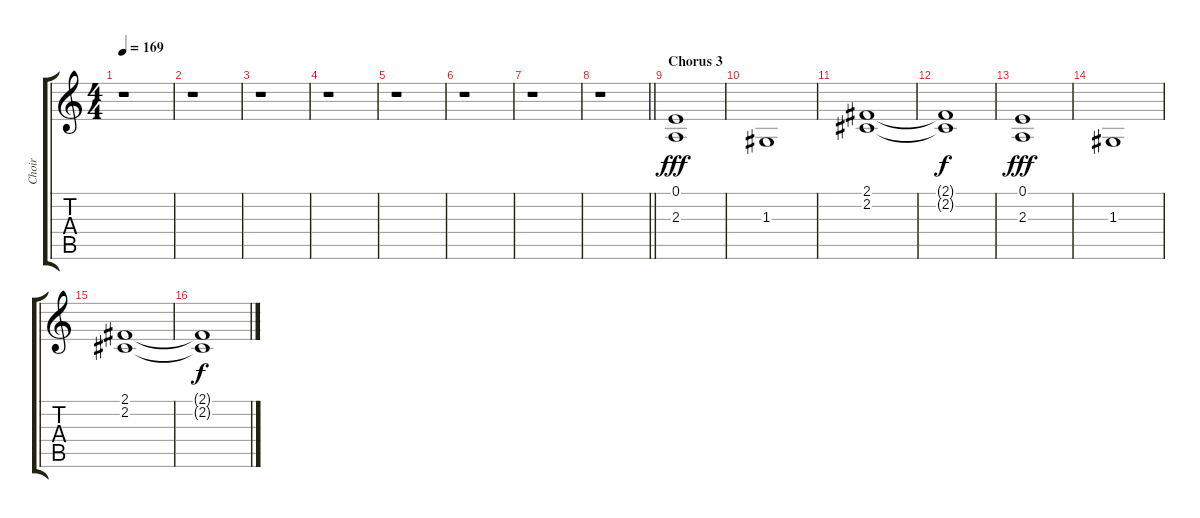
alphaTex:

\track ("Choir" "Choir") {instrument choiraahs}
\staff {score tabs}
\tuning (E4 B3 G3 D3 A2 E2) {hide}
\ts (4 4)
\tempo 169
\clef g2
\ks c
r.1{dy f} |
r.1 |
r.1 |
r.1 |
r.1 |
r.1 |
r.1 |
\barLineRight lightlight
r.1 |
\section ("" "Chorus 3")
(0.1 2.3).1{dy fff} |
1.3.1 |
(2.1 2.2).1 |
(2.1{t} 2.2{t}).1{dy f} |
(0.1 2.3).1{dy fff} |
1.3.1 |
(2.1 2.2).1 |
(2.1{t} 2.2{t}).1{dy f}
